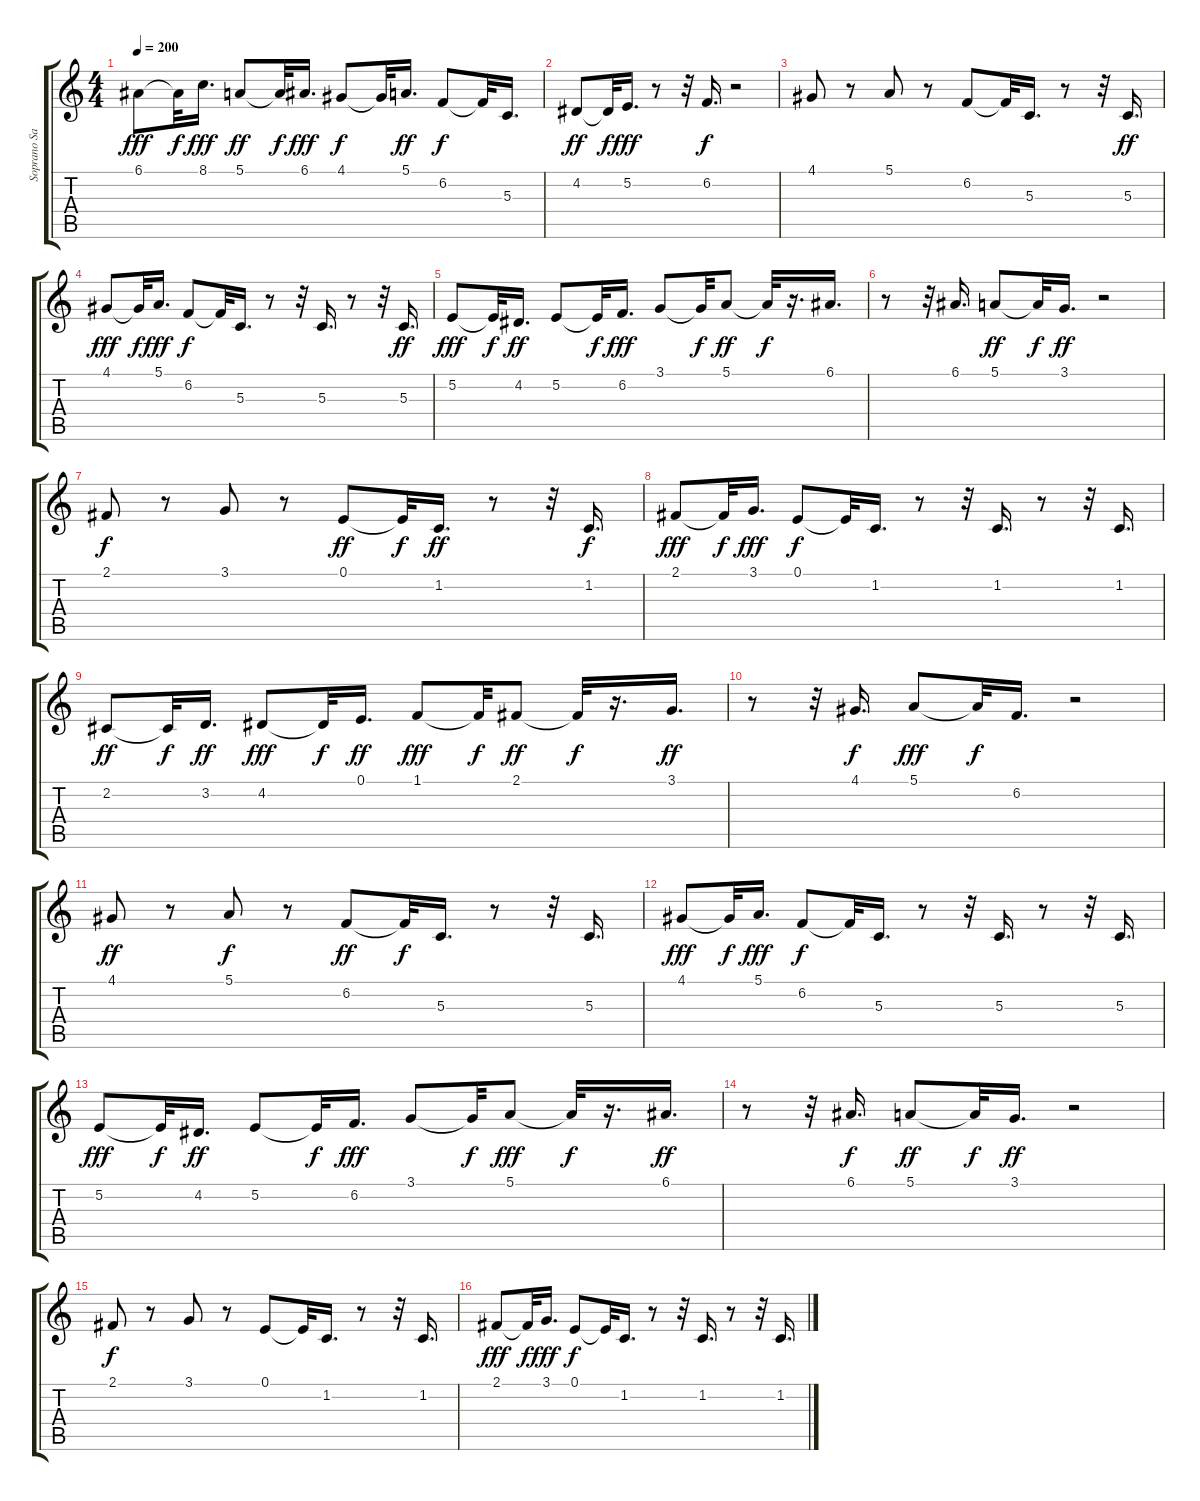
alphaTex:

\track ("Soprano Saxophone" "Soprano Sa") {instrument sopranosax}
\staff {score tabs}
\tuning (E4 B3 G3 D3 A2 E2) {hide}
\ts (4 4)
\tempo 200
\clef g2
\ks c
6.1.8{dy fff} 6.1{t}.32{dy f} 8.1.16{d dy fff} 5.1.8{dy ff} 5.1{t}.32{dy f} 6.1.16{d dy fff} 4.1.8{dy f} 4.1{t}.32 5.1.16{d dy ff} 6.2.8{dy f} 6.2{t}.32 5.3.16{d} |
4.2.8{dy ff} 4.2{t}.32{dy f} 5.2.16{d dy fff} r.8 r.32 6.2.16{d dy f} r.2 |
4.1.8 r.8 5.1.8 r.8 6.2.8 6.2{t}.32 5.3.16{d} r.8 r.32 5.3.16{d dy ff} |
4.1.8{dy fff} 4.1{t}.32{dy f} 5.1.16{d dy fff} 6.2.8{dy f} 6.2{t}.32 5.3.16{d} r.8 r.32 5.3.16{d} r.8 r.32 5.3.16{d dy ff} |
5.2.8{dy fff} 5.2{t}.32{dy f} 4.2.16{d dy ff} 5.2.8 5.2{t}.32{dy f} 6.2.16{d dy fff} 3.1.8 3.1{t}.32{dy f} 5.1.8{dy ff} 5.1{t}.32{dy f} r.16{d} 6.1.16{d} |
r.8 r.32 6.1.16{d} 5.1.8{dy ff} 5.1{t}.32{dy f} 3.1.16{d dy ff} r.2 |
2.1.8{dy f} r.8 3.1.8 r.8 0.1.8{dy ff} 0.1{t}.32{dy f} 1.2.16{d dy ff} r.8 r.32 1.2.16{d dy f} |
2.1.8{dy fff} 2.1{t}.32{dy f} 3.1.16{d dy fff} 0.1.8{dy f} 0.1{t}.32 1.2.16{d} r.8 r.32 1.2.16{d} r.8 r.32 1.2.16{d} |
2.2.8{dy ff} 2.2{t}.32{dy f} 3.2.16{d dy ff} 4.2.8{dy fff} 4.2{t}.32{dy f} 0.1.16{d dy ff} 1.1.8{dy fff} 1.1{t}.32{dy f} 2.1.8{dy ff} 2.1{t}.32{dy f} r.16{d} 3.1.16{d dy ff} |
r.8 r.32 4.1.16{d dy f} 5.1.8{dy fff} 5.1{t}.32{dy f} 6.2.16{d} r.2 |
4.1.8{dy ff} r.8 5.1.8{dy f} r.8 6.2.8{dy ff} 6.2{t}.32{dy f} 5.3.16{d} r.8 r.32 5.3.16{d} |
4.1.8{dy fff} 4.1{t}.32{dy f} 5.1.16{d dy fff} 6.2.8{dy f} 6.2{t}.32 5.3.16{d} r.8 r.32 5.3.16{d} r.8 r.32 5.3.16{d} |
5.2.8{dy fff} 5.2{t}.32{dy f} 4.2.16{d dy ff} 5.2.8 5.2{t}.32{dy f} 6.2.16{d dy fff} 3.1.8 3.1{t}.32{dy f} 5.1.8{dy fff} 5.1{t}.32{dy f} r.16{d} 6.1.16{d dy ff} |
r.8 r.32 6.1.16{d dy f} 5.1.8{dy ff} 5.1{t}.32{dy f} 3.1.16{d dy ff} r.2 |
2.1.8{dy f} r.8 3.1.8 r.8 0.1.8 0.1{t}.32 1.2.16{d} r.8 r.32 1.2.16{d} |
2.1.8{dy fff} 2.1{t}.32{dy f} 3.1.16{d dy fff} 0.1.8{dy f} 0.1{t}.32 1.2.16{d} r.8 r.32 1.2.16{d} r.8 r.32 1.2.16{d}
